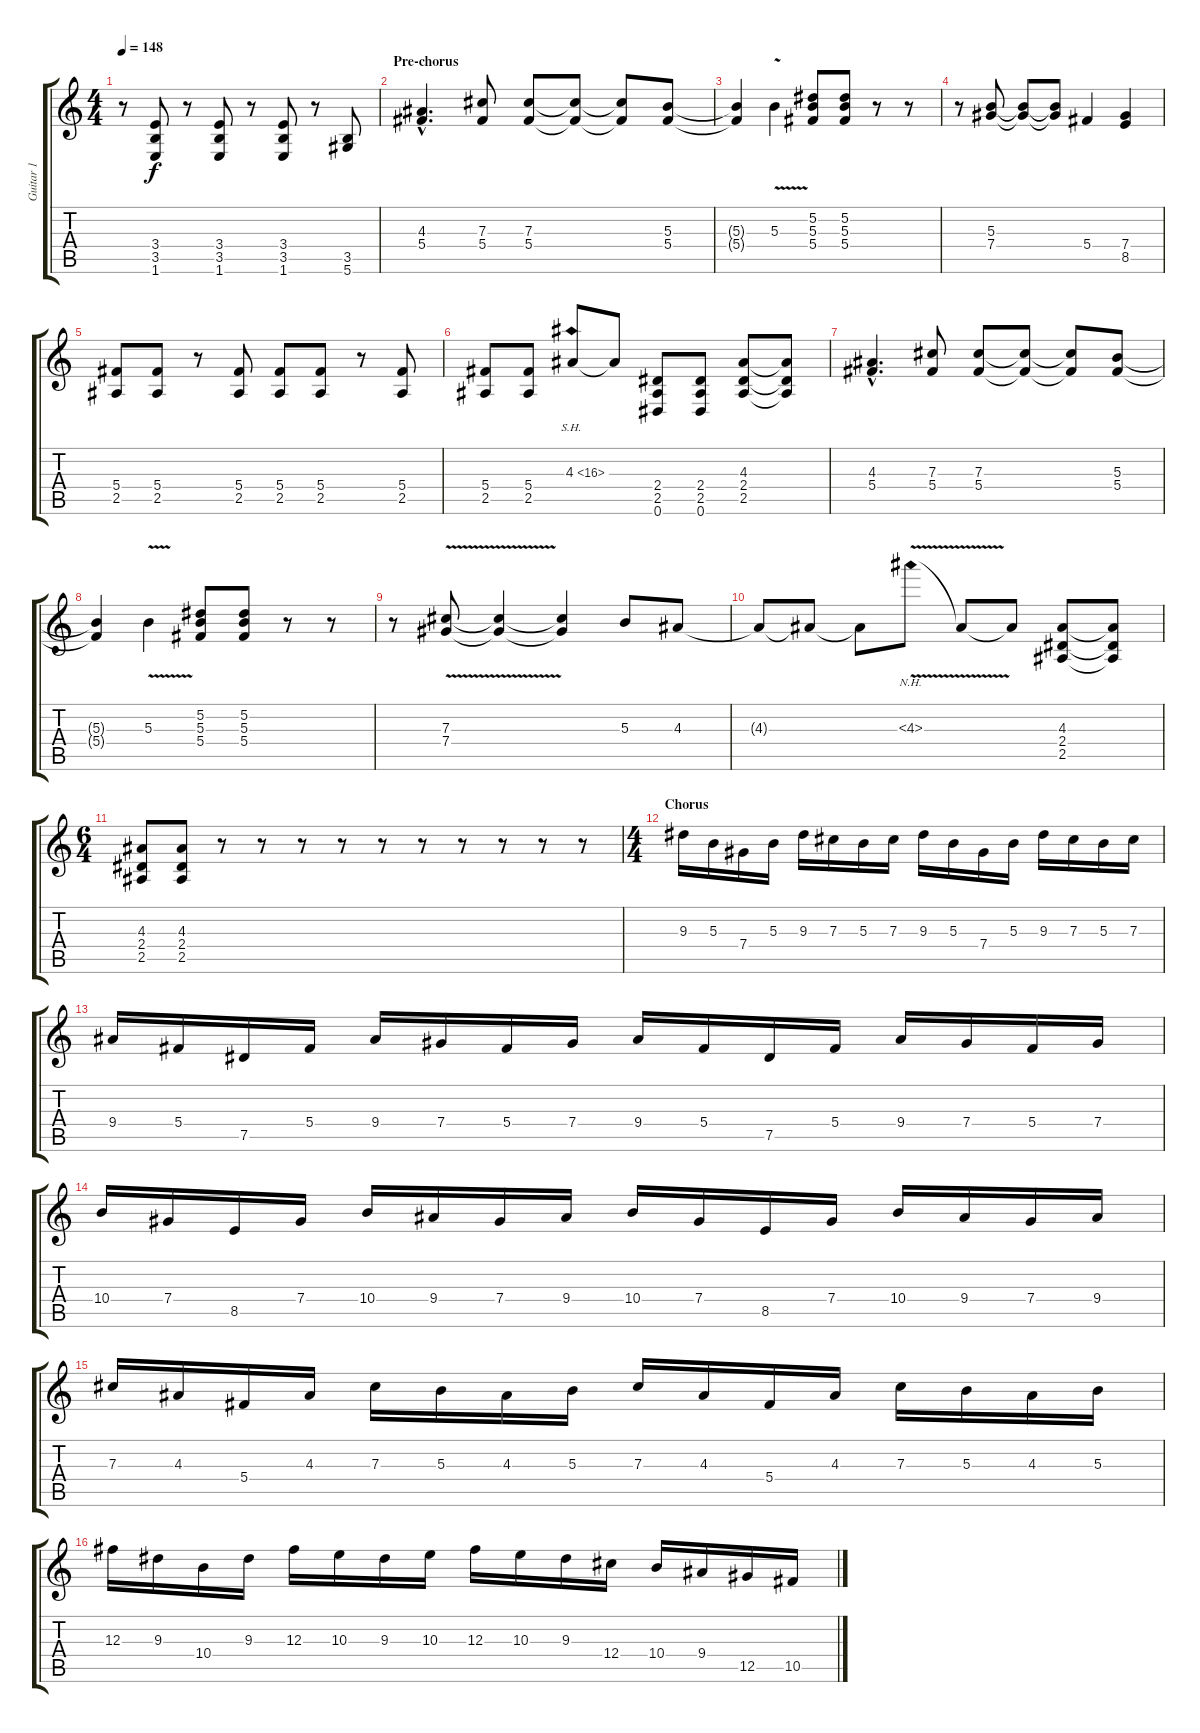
\track ("Guitar 1" "Guitar 1") {instrument distortionguitar}
\staff {score tabs}
\tuning (Eb4 Bb3 Gb3 Db3 Ab2 Eb2) {hide}
\ts (4 4)
\tempo 148
\clef g2
\ks c
r.8{dy f} (3.4 3.5 1.6).8 r.8 (3.4 3.5 1.6).8 r.8 (3.4 3.5 1.6).8 r.8 (3.5 5.6).8 |
\section ("" "Pre-chorus")
(4.3{hac} 5.4{hac}).4{d} (7.3 5.4).8 (7.3 5.4).8 (7.3{t} 5.4{t}).8 (7.3{t} 5.4{t}).8 (5.3 5.4).8 |
(5.3{t} 5.4{t}).4 5.3{v}.4 (5.2 5.3 5.4).8 (5.2 5.3 5.4).8 r.8 r.8 |
r.8 (5.3 7.4).8 (5.3{t} 7.4{t}).8 (5.3{t} 7.4{t}).8 5.4.4 (7.4 8.5).4 |
(5.4 2.5).8 (5.4 2.5).8 r.8 (5.4 2.5).8 (5.4 2.5).8 (5.4 2.5).8 r.8 (5.4 2.5).8 |
(5.4 2.5).8 (5.4 2.5).8 4.3{sh 12}.8 4.3{t}.8 (2.4 2.5 0.6).8 (2.4 2.5 0.6).8 (4.3 2.4 2.5).8 (4.3{t} 2.4{t} 2.5{t}).8 |
(4.3{hac} 5.4{hac}).4{d} (7.3 5.4).8 (7.3 5.4).8 (7.3{t} 5.4{t}).8 (7.3{t} 5.4{t}).8 (5.3 5.4).8 |
(5.3{t} 5.4{t}).4 5.3{v}.4 (5.2 5.3 5.4).8 (5.2 5.3 5.4).8 r.8 r.8 |
r.8 (7.3{v} 7.4).8 (7.3{t} 7.4{t}).4 (7.3{t} 7.4{t}).4 5.3.8 4.3.8 |
4.3{t}.8 4.3{t}.8 4.3{t}.8 4.3{nh v}.8 4.3{t}.8 4.3{t}.8 (4.3 2.4 2.5).8 (4.3{t} 2.4{t} 2.5{t}).8 |
\ts (6 4)
(4.3 2.4 2.5).8 (4.3 2.4 2.5).8 r.8 r.8 r.8 r.8 r.8 r.8 r.8 r.8 r.8 r.8 |
\ts (4 4)
\section ("" "Chorus")
9.3.16 5.3.16 7.4.16 5.3.16 9.3.16 7.3.16 5.3.16 7.3.16 9.3.16 5.3.16 7.4.16 5.3.16 9.3.16 7.3.16 5.3.16 7.3.16 |
9.4.16 5.4.16 7.5.16 5.4.16 9.4.16 7.4.16 5.4.16 7.4.16 9.4.16 5.4.16 7.5.16 5.4.16 9.4.16 7.4.16 5.4.16 7.4.16 |
10.4.16 7.4.16 8.5.16 7.4.16 10.4.16 9.4.16 7.4.16 9.4.16 10.4.16 7.4.16 8.5.16 7.4.16 10.4.16 9.4.16 7.4.16 9.4.16 |
7.3.16 4.3.16 5.4.16 4.3.16 7.3.16 5.3.16 4.3.16 5.3.16 7.3.16 4.3.16 5.4.16 4.3.16 7.3.16 5.3.16 4.3.16 5.3.16 |
12.3.16 9.3.16 10.4.16 9.3.16 12.3.16 10.3.16 9.3.16 10.3.16 12.3.16 10.3.16 9.3.16 12.4.16 10.4.16 9.4.16 12.5.16 10.5.16
